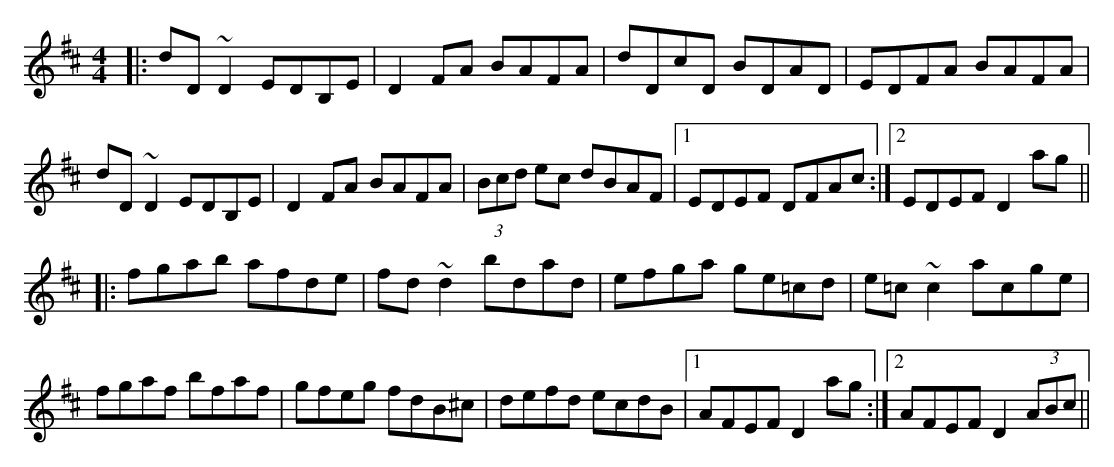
X:1
M:4/4
K:D
|:dD~D2 EDB,E|D2FA BAFA|dDcD BDAD|EDFA BAFA|
dD~D2 EDB,E|D2FA BAFA|(3Bcd ec dBAF|1 EDEF DFAc:|2 EDEF D2ag||
|:fgab afde|fd~d2 bdad|efga ge=cd|e=c~c2 acge|
fgaf bfaf|gfeg fdB^c|defd ecdB|1 AFEF D2ag:|2 AFEF D2 (3ABc||
